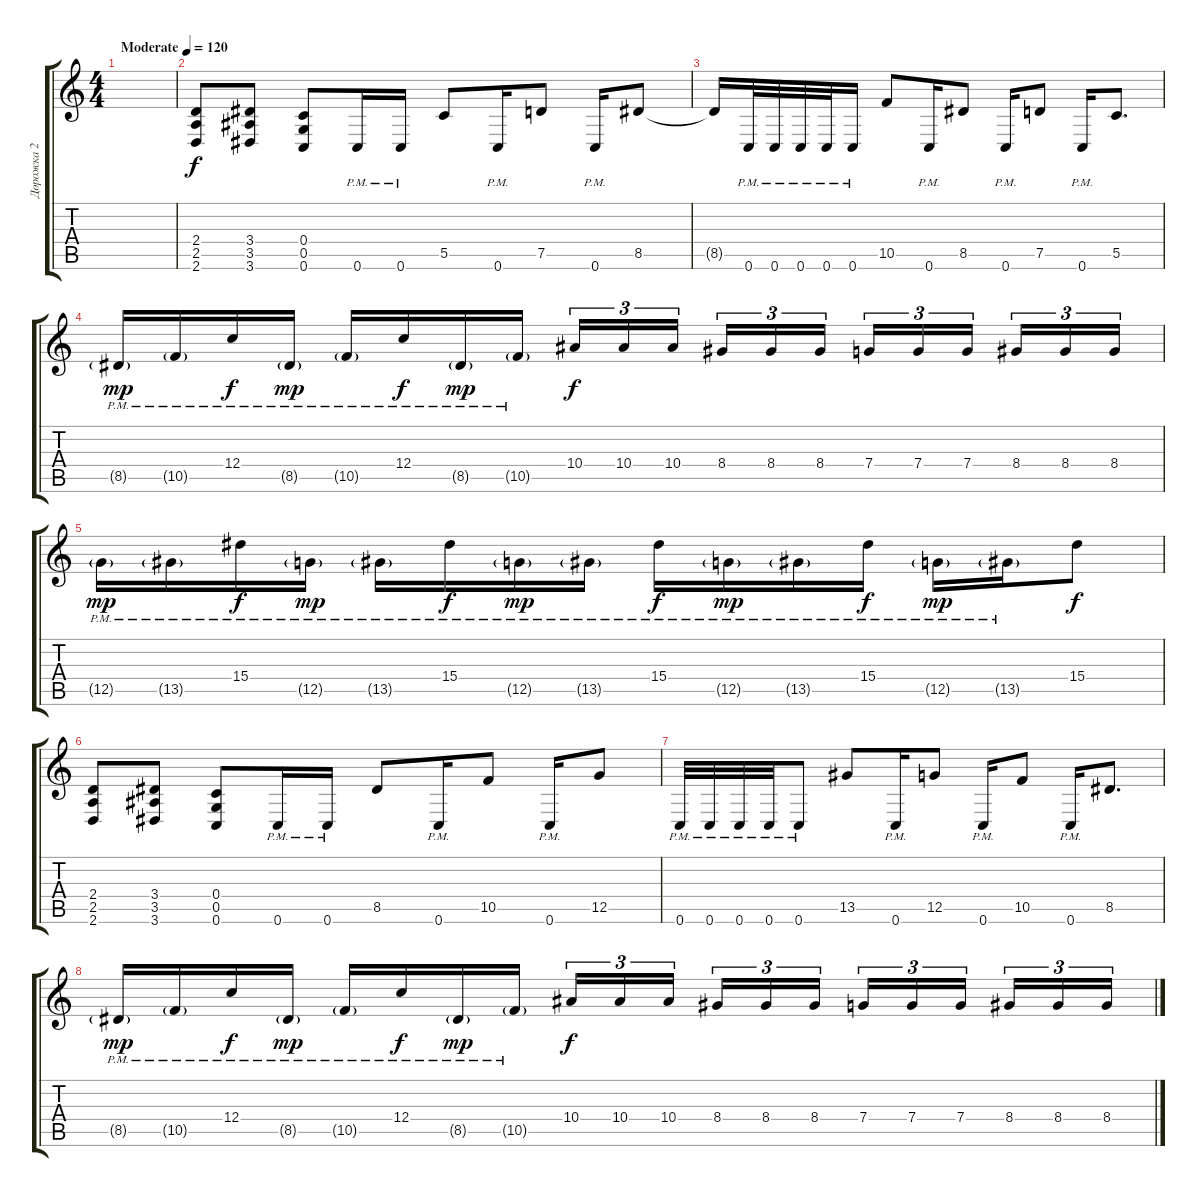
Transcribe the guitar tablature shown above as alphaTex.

\track ("Дорожка 2" "Дорожка 2") {instrument distortionguitar}
\staff {score tabs}
\tuning (D4 A3 F3 C3 G2 C2) {hide}
\ts (4 4)
\tempo (120 "Moderate")
\clef g2
\ks c
|
(2.4 2.5 2.6).8 (3.4 3.5 3.6).8 (0.4 0.5 0.6).8 0.6{pm}.16 0.6{pm}.16 5.5.8 0.6{pm}.16 7.5.8 0.6{pm}.16 8.5.8 |
8.5{t}.16 0.6{pm}.32 0.6{pm}.32 0.6{pm}.32 0.6{pm}.32 0.6{pm}.16 10.5.8 0.6{pm}.16 8.5.8 0.6{pm}.16 7.5.8 0.6{pm}.16 5.5.8{d} |
8.5{g pm}.16{dy mp} 10.5{g pm}.16 12.4{pm}.16{dy f} 8.5{g pm}.16{dy mp} 10.5{g pm}.16 12.4{pm}.16{dy f} 8.5{g pm}.16{dy mp} 10.5{g pm}.16 10.4.16{tu (3 2) dy f} 10.4.16{tu (3 2)} 10.4.16{tu (3 2) beam splitsecondary} 8.4.16{tu (3 2)} 8.4.16{tu (3 2)} 8.4.16{tu (3 2)} 7.4.16{tu (3 2)} 7.4.16{tu (3 2)} 7.4.16{tu (3 2) beam splitsecondary} 8.4.16{tu (3 2)} 8.4.16{tu (3 2)} 8.4.16{tu (3 2)} |
12.5{g pm}.16{dy mp} 13.5{g pm}.16 15.4{pm}.16{dy f} 12.5{g pm}.16{dy mp} 13.5{g pm}.16 15.4{pm}.16{dy f} 12.5{g pm}.16{dy mp} 13.5{g pm}.16 15.4{pm}.16{dy f} 12.5{g pm}.16{dy mp} 13.5{g pm}.16 15.4{pm}.16{dy f} 12.5{g pm}.16{dy mp} 13.5{g pm}.16 15.4.8{dy f} |
(2.4 2.5 2.6).8 (3.4 3.5 3.6).8 (0.4 0.5 0.6).8 0.6{pm}.16 0.6{pm}.16 8.5.8 0.6{pm}.16 10.5.8 0.6{pm}.16 12.5.8 |
0.6{pm}.32 0.6{pm}.32 0.6{pm}.32 0.6{pm}.32 0.6{pm}.8 13.5.8 0.6{pm}.16 12.5.8 0.6{pm}.16 10.5.8 0.6{pm}.16 8.5.8{d} |
8.5{g pm}.16{dy mp} 10.5{g pm}.16 12.4{pm}.16{dy f} 8.5{g pm}.16{dy mp} 10.5{g pm}.16 12.4{pm}.16{dy f} 8.5{g pm}.16{dy mp} 10.5{g pm}.16 10.4.16{tu (3 2) dy f} 10.4.16{tu (3 2)} 10.4.16{tu (3 2) beam splitsecondary} 8.4.16{tu (3 2)} 8.4.16{tu (3 2)} 8.4.16{tu (3 2)} 7.4.16{tu (3 2)} 7.4.16{tu (3 2)} 7.4.16{tu (3 2) beam splitsecondary} 8.4.16{tu (3 2)} 8.4.16{tu (3 2)} 8.4.16{tu (3 2)}
